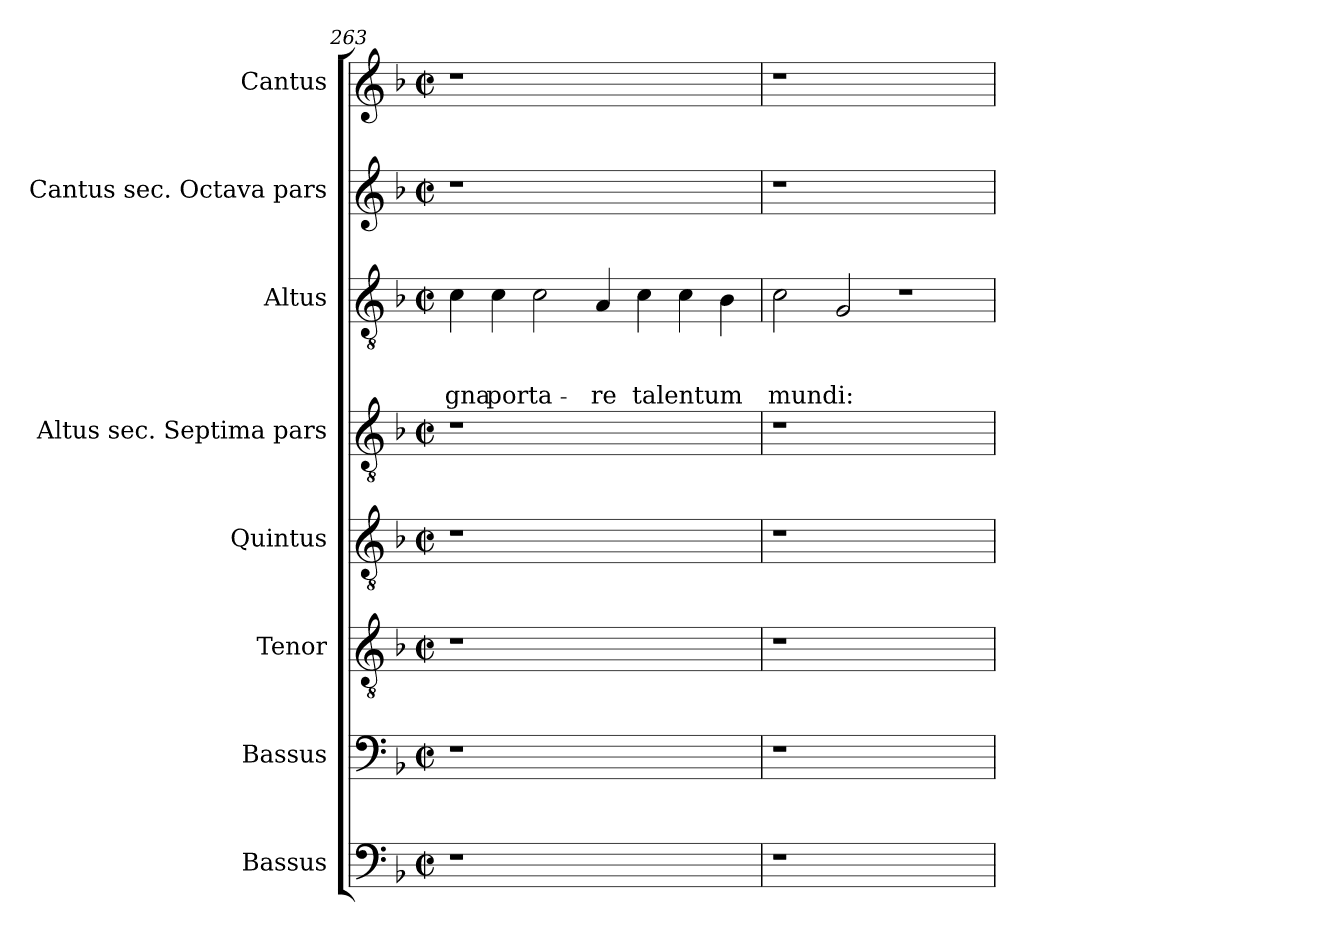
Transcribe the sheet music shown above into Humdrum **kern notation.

**kern	**kern	**kern	**kern	**kern	**kern	**text	**text	**text	**kern	**kern
*part8	*part7	*part6	*part5	*part4	*part3	*part3	*part3	*part3	*part2	*part1
*staff8	*staff7	*staff6	*staff5	*staff4	*staff3	*staff3	*staff3	*staff3	*staff2	*staff1
*I"Bassus	*I"Bassus	*I"Tenor	*I"Quintus	*I"Altus sec. Septima pars	*I"Altus	*	*	*	*I"Cantus sec. Octava pars	*I"Cantus
*	*I'Bassus	*I'Tenor	*I'Quintus	*	*I'Altus	*	*	*	*	*I'Cantus
*clefF4	*clefF4	*clefGv2	*clefGv2	*clefGv2	*clefGv2	*	*	*	*clefG2	*clefG2
*k[b-]	*k[b-]	*k[b-]	*k[b-]	*k[b-]	*k[b-]	*	*	*	*k[b-]	*k[b-]
*F:	*F:	*F:	*F:	*F:	*F:	*	*	*	*F:	*F:
*M2/2	*M2/2	*M2/2	*M2/2	*M2/2	*M2/2	*	*	*	*M2/2	*M2/2
*met(c|)	*met(c|)	*met(c|)	*met(c|)	*met(c|)	*met(c|)	*	*	*	*met(c|)	*met(c|)
=263	=263	=263	=263	=263	=263	=263	=263	=263	=263	=263
!	!	!	!	!	!	!	!	!LO:LY:b	!	!
1r	1r	1r	1r	1r	4c\	.	.	-gna	1r	1r
!	!	!	!	!	!	!	!	!LO:LY:b	!	!
.	.	.	.	.	4c\	.	.	porta-	.	.
.	.	.	.	.	2c\	.	.	.	.	.
!	!	!	!	!	!	!	!	!LO:LY:b	!	!
1ryy	1ryy	1ryy	1ryy	1ryy	4A/	.	.	-re	1ryy	1ryy
!	!	!	!	!	!	!	!	!LO:LY:b	!	!
.	.	.	.	.	4c\	.	.	talentum	.	.
.	.	.	.	.	4c\	.	.	.	.	.
.	.	.	.	.	4B-\	.	.	.	.	.
=264	=264	=264	=264	=264	=264	=264	=264	=264	=264	=264
!	!	!	!	!	!	!	!	!LO:LY:b	!	!
1r	1r	1r	1r	1r	2c\	.	.	mundi:	1r	1r
.	.	.	.	.	2G/	.	.	.	.	.
1ryy	1ryy	1ryy	1ryy	1ryy	1r	.	.	.	1ryy	1ryy
=	=	=	=	=	=	=	=	=	=	=
*-	*-	*-	*-	*-	*-	*-	*-	*-	*-	*-
